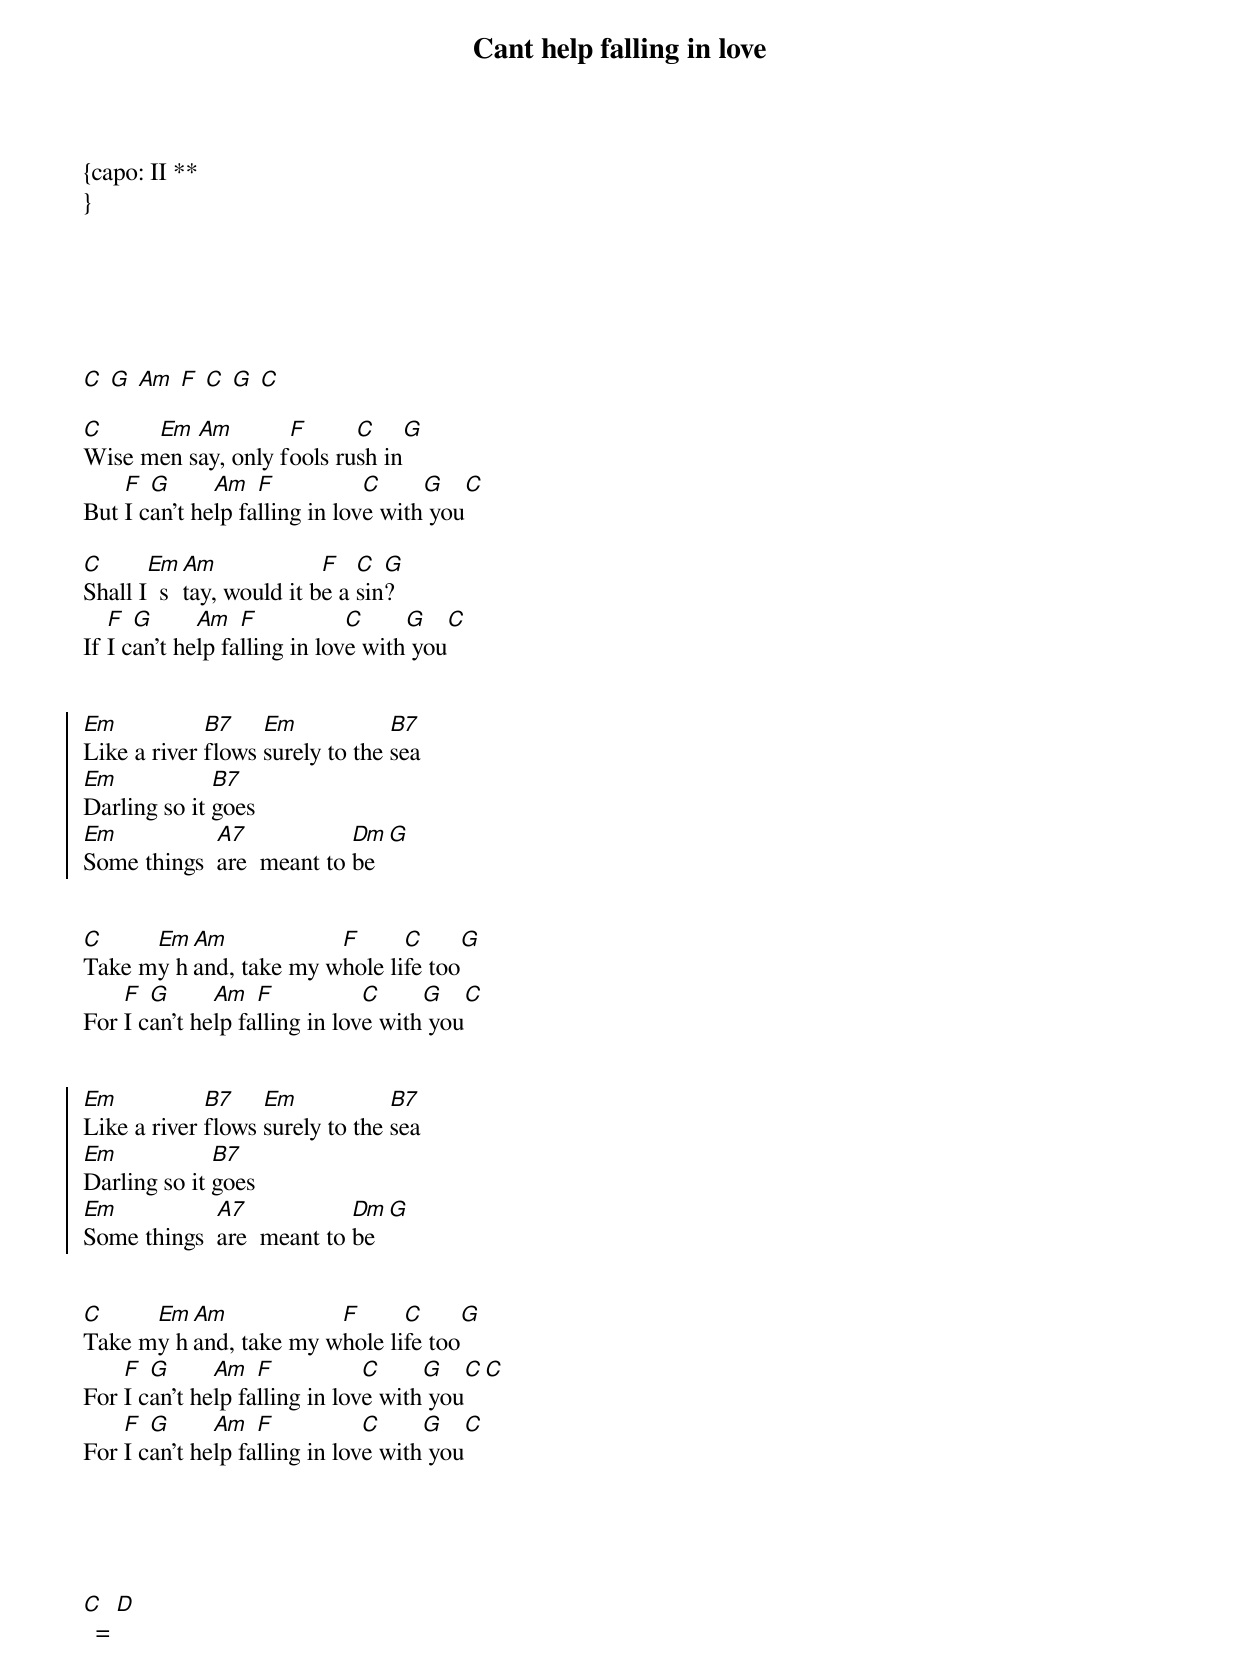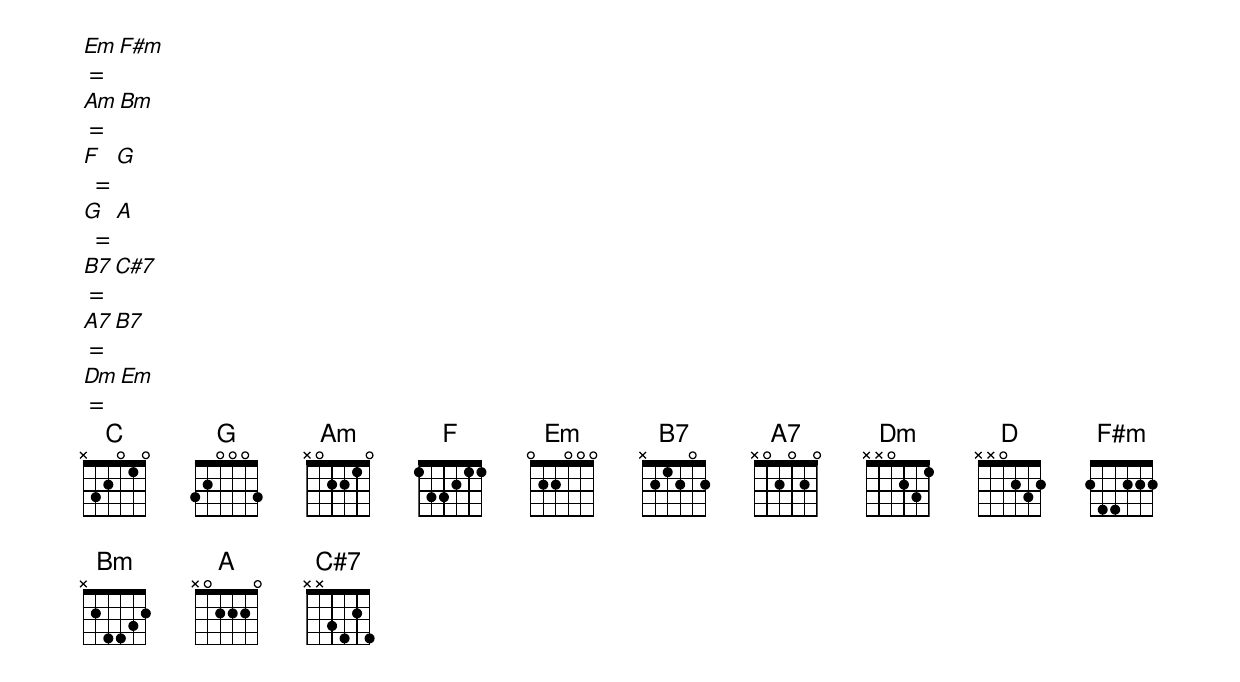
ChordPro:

{title: Cant help falling in love}

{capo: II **
}





{start_of_verse}
{end_of_verse}

{start_of_verse}
[C] [G] [Am] [F] [C] [G] [C]

{start_of_verse}
[C]Wise m[Em]en s[Am]ay, only f[F]ools ru[C]sh in[G]
But [F]I c[G]an't he[Am]lp fa[F]lling in lov[C]e with[G] you[C]

{start_of_verse}
[C]Shall I[Em]  s[Am]tay, would it b[F]e a [C]sin[G]?
If [F]I c[G]an't he[Am]lp fa[F]lling in lov[C]e with[G] you[C]

{start_of_chorus}
{end_of_chorus}

{start_of_chorus}
[Em]Like a river [B7]flows [Em]surely to the [B7]sea
[Em]Darling so it [B7]goes
[Em]Some things  [A7]are  meant to [Dm]be[G]

{start_of_verse}
{end_of_verse}

{start_of_verse}
[C]Take m[Em]y h[Am]and, take my w[F]hole li[C]fe too[G]
For [F]I c[G]an't he[Am]lp fa[F]lling in lov[C]e with[G] you[C]

{start_of_chorus}
{end_of_chorus}

{start_of_chorus}
[Em]Like a river [B7]flows [Em]surely to the [B7]sea
[Em]Darling so it [B7]goes
[Em]Some things  [A7]are  meant to [Dm]be[G]

{start_of_verse}
{end_of_verse}

{start_of_verse}
[C]Take m[Em]y h[Am]and, take my w[F]hole li[C]fe too[G]
For [F]I c[G]an't he[Am]lp fa[F]lling in lov[C]e with[G] you[C][C]
For [F]I c[G]an't he[Am]lp fa[F]lling in lov[C]e with[G] you[C]





{start_of_verse}
[C]  = [D]
[Em] = [F#m]
[Am] = [Bm]
[F]  = [G]
[G]  = [A]
[B7] = [C#7]
[A7] = [B7]
[Dm] = [Em]
